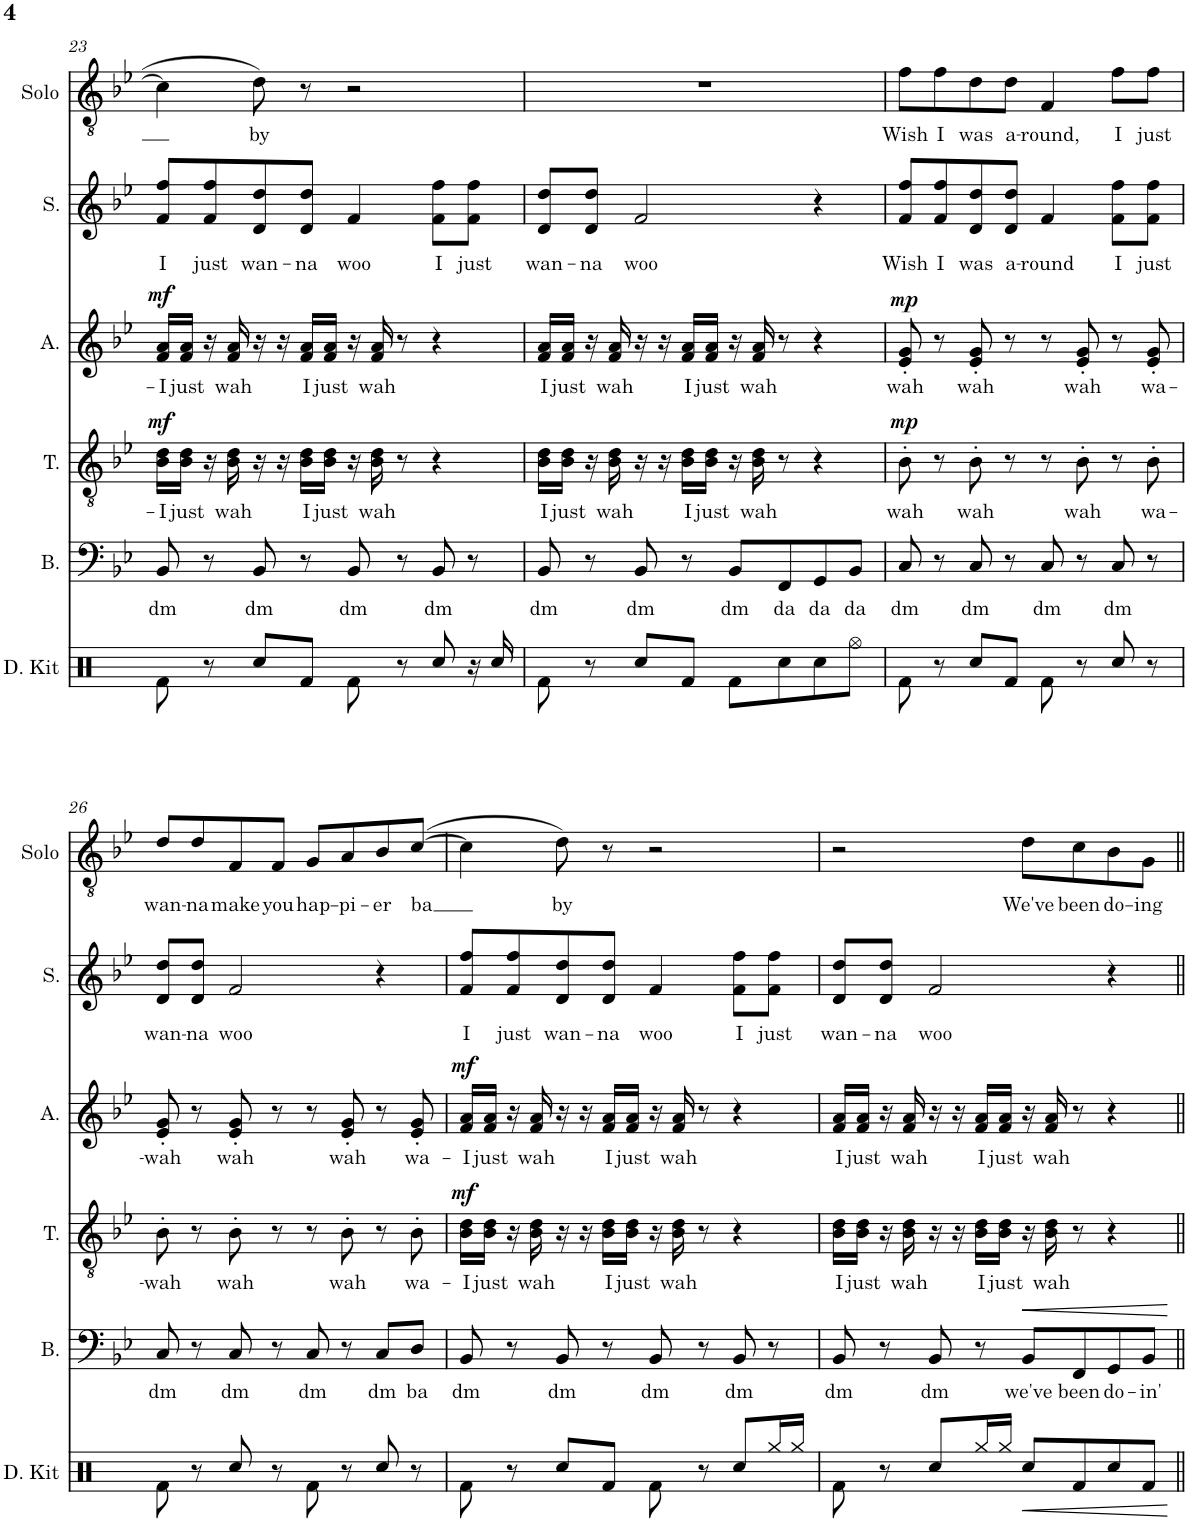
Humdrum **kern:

**kern	**dynam	**kern	**text	**dynam	**kern	**text	**dynam	**kern	**text	**dynam	**kern	**text	**kern	**text
*part6	*part6	*part5	*part5	*part5	*part4	*part4	*part4	*part3	*part3	*part3	*part2	*part2	*part1	*part1
*staff6	*staff6	*staff5	*staff5	*staff5	*staff4	*staff4	*staff4	*staff3	*staff3	*staff3	*staff2	*staff2	*staff1	*staff1
*I"Drum Kit	*	*I"Bass	*	*	*I"Tenor	*	*	*I"Alto	*	*	*I"Soprano	*	*I"Solo	*
*I'D. Kit	*	*I'B.	*	*	*I'T.	*	*	*I'A.	*	*	*I'S.	*	*I'Solo	*
!!LO:PB:g=z
*clefX	*	*clefF4	*	*	*clefGv2	*	*	*clefG2	*	*	*clefG2	*	*clefGv2	*
*k[]	*	*k[b-e-]	*	*	*k[b-e-]	*	*	*k[b-e-]	*	*	*k[b-e-]	*	*k[b-e-]	*
*M4/4	*	*M4/4	*	*	*M4/4	*	*	*M4/4	*	*	*M4/4	*	*M4/4	*
=23	=23	=23	=23	=23	=23	=23	=23	=23	=23	=23	=23	=23	=23	=23
!	!	!	!LO:LY:b	!	!	!LO:LY:b	!LO:DY:a	!	!LO:LY:b	!LO:DY:a	!	!LO:LY:b	!	!
8Rf\	.	8BB-/	dm	.	16B-\ 16d\LL	I	mf	16f/ 16a/LL	I	mf	8f/ 8ff/L	I	4c\]	.
!	!	!	!	!	!	!LO:LY:b	!	!	!LO:LY:b	!	!	!	!	!
.	.	.	.	.	16B-\ 16d\JJ	just	.	16f/ 16a/JJ	just	.	.	.	.	.
!	!	!	!	!	!	!	!	!	!	!	!	!LO:LY:b	!	!
8r	.	8r	.	.	16r	.	.	16r	.	.	8f/ 8ff/	just	.	.
!	!	!	!	!	!	!LO:LY:b	!	!	!LO:LY:b	!	!	!	!	!
.	.	.	.	.	16B-\ 16d\	wah	.	16f/ 16a/	wah	.	.	.	.	.
!	!	!	!LO:LY:b	!	!	!	!	!	!	!	!	!LO:LY:b	!	!LO:LY:b
8Rcc/L	.	8BB-/	dm	.	16r	.	.	16r	.	.	8d/ 8dd/	wan-	8d\	by
.	.	.	.	.	16r	.	.	16r	.	.	.	.	.	.
!	!	!	!	!	!	!LO:LY:b	!	!	!LO:LY:b	!	!	!LO:LY:b	!	!
8Rf/J	.	8r	.	.	16B-\ 16d\LL	I	.	16f/ 16a/LL	I	.	8d/ 8dd/J	-na	8r	.
!	!	!	!	!	!	!LO:LY:b	!	!	!LO:LY:b	!	!	!	!	!
.	.	.	.	.	16B-\ 16d\JJ	just	.	16f/ 16a/JJ	just	.	.	.	.	.
!	!	!	!LO:LY:b	!	!	!	!	!	!	!	!	!LO:LY:b	!	!
8Rf\	.	8BB-/	dm	.	16r	.	.	16r	.	.	4f/	woo	2r	.
!	!	!	!	!	!	!LO:LY:b	!	!	!LO:LY:b	!	!	!	!	!
.	.	.	.	.	16B-\ 16d\	wah	.	16f/ 16a/	wah	.	.	.	.	.
8r	.	8r	.	.	8r	.	.	8r	.	.	.	.	.	.
!	!	!	!LO:LY:b	!	!	!	!	!	!	!	!	!LO:LY:b	!	!
8Rcc/	.	8BB-/	dm	.	4r	.	.	4r	.	.	8f\ 8ff\L	I	.	.
!	!	!	!	!	!	!	!	!	!	!	!	!LO:LY:b	!	!
16r	.	8r	.	.	.	.	.	.	.	.	8f\ 8ff\J	just	.	.
16Rcc/	.	.	.	.	.	.	.	.	.	.	.	.	.	.
=24	=24	=24	=24	=24	=24	=24	=24	=24	=24	=24	=24	=24	=24	=24
!	!	!	!LO:LY:b	!	!	!LO:LY:b	!	!	!LO:LY:b	!	!	!LO:LY:b	!	!
8Rf\	.	8BB-/	dm	.	16B-\ 16d\LL	I	.	16f/ 16a/LL	I	.	8d/ 8dd/L	wan-	1r	.
!	!	!	!	!	!	!LO:LY:b	!	!	!LO:LY:b	!	!	!	!	!
.	.	.	.	.	16B-\ 16d\JJ	just	.	16f/ 16a/JJ	just	.	.	.	.	.
!	!	!	!	!	!	!	!	!	!	!	!	!LO:LY:b	!	!
8r	.	8r	.	.	16r	.	.	16r	.	.	8d/ 8dd/J	-na	.	.
!	!	!	!	!	!	!LO:LY:b	!	!	!LO:LY:b	!	!	!	!	!
.	.	.	.	.	16B-\ 16d\	wah	.	16f/ 16a/	wah	.	.	.	.	.
!	!	!	!LO:LY:b	!	!	!	!	!	!	!	!	!LO:LY:b	!	!
8Rcc/L	.	8BB-/	dm	.	16r	.	.	16r	.	.	2f/	woo	.	.
.	.	.	.	.	16r	.	.	16r	.	.	.	.	.	.
!	!	!	!	!	!	!LO:LY:b	!	!	!LO:LY:b	!	!	!	!	!
8Rf/J	.	8r	.	.	16B-\ 16d\LL	I	.	16f/ 16a/LL	I	.	.	.	.	.
!	!	!	!	!	!	!LO:LY:b	!	!	!LO:LY:b	!	!	!	!	!
.	.	.	.	.	16B-\ 16d\JJ	just	.	16f/ 16a/JJ	just	.	.	.	.	.
!	!	!	!LO:LY:b	!	!	!	!	!	!	!	!	!	!	!
8Rf\L	.	8BB-/L	dm	.	16r	.	.	16r	.	.	.	.	.	.
!	!	!	!	!	!	!LO:LY:b	!	!	!LO:LY:b	!	!	!	!	!
.	.	.	.	.	16B-\ 16d\	wah	.	16f/ 16a/	wah	.	.	.	.	.
!	!	!	!LO:LY:b	!	!	!	!	!	!	!	!	!	!	!
8Rcc\	.	8FF/	da	.	8r	.	.	8r	.	.	.	.	.	.
!	!	!	!LO:LY:b	!	!	!	!	!	!	!	!	!	!	!
8Rcc\	.	8GG/	da	.	4r	.	.	4r	.	.	4r	.	.	.
!	!	!	!LO:LY:b	!	!	!	!	!	!	!	!	!	!	!
8Rgg\J	.	8BB-/J	da	.	.	.	.	.	.	.	.	.	.	.
=25	=25	=25	=25	=25	=25	=25	=25	=25	=25	=25	=25	=25	=25	=25
!	!	!	!LO:LY:b	!	!	!LO:LY:b	!LO:DY:a	!	!LO:LY:b	!LO:DY:a	!	!LO:LY:b	!	!LO:LY:b
8Rf\	.	8C/	dm	.	8B-'\	-wah	mp	8e-/' 8g/'	-wah	mp	8f/ 8ff/L	Wish	8f\L	Wish
!	!	!	!	!	!	!	!	!	!	!	!	!LO:LY:b	!	!LO:LY:b
8r	.	8r	.	.	8r	.	.	8r	.	.	8f/ 8ff/	I	8f\	I
!	!	!	!LO:LY:b	!	!	!LO:LY:b	!	!	!LO:LY:b	!	!	!LO:LY:b	!	!LO:LY:b
8Rcc/L	.	8C/	dm	.	8B-'\	wah	.	8e-/' 8g/'	wah	.	8d/ 8dd/	was	8d\	was
!	!	!	!	!	!	!	!	!	!	!	!	!LO:LY:b	!	!LO:LY:b
8Rf/J	.	8r	.	.	8r	.	.	8r	.	.	8d/ 8dd/J	a-	8d\J	a-
!	!	!	!LO:LY:b	!	!	!	!	!	!	!	!	!LO:LY:b	!	!LO:LY:b
8Rf\	.	8C/	dm	.	8r	.	.	8r	.	.	4f/	-round	4F/	-round,
!	!	!	!	!	!	!LO:LY:b	!	!	!LO:LY:b	!	!	!	!	!
8r	.	8r	.	.	8B-'\	wah	.	8e-/' 8g/'	wah	.	.	.	.	.
!	!	!	!LO:LY:b	!	!	!	!	!	!	!	!	!LO:LY:b	!	!LO:LY:b
8Rcc/	.	8C/	dm	.	8r	.	.	8r	.	.	8f\ 8ff\L	I	8f\L	I
!	!	!	!	!	!	!LO:LY:b	!	!	!LO:LY:b	!	!	!LO:LY:b	!	!LO:LY:b
8r	.	8r	.	.	8B-'\	wa-	.	8e-/' 8g/'	wa-	.	8f\ 8ff\J	just	8f\J	just
!!LO:LB:g=z
=26	=26	=26	=26	=26	=26	=26	=26	=26	=26	=26	=26	=26	=26	=26
!	!	!	!LO:LY:b	!	!	!LO:LY:b	!	!	!LO:LY:b	!	!	!LO:LY:b	!	!LO:LY:b
8Rf\	.	8C/	dm	.	8B-'\	-wah	.	8e-/' 8g/'	-wah	.	8d/ 8dd/L	wan-	8d/L	wan-
!	!	!	!	!	!	!	!	!	!	!	!	!LO:LY:b	!	!LO:LY:b
8r	.	8r	.	.	8r	.	.	8r	.	.	8d/ 8dd/J	-na	8d/	-na
!	!	!	!LO:LY:b	!	!	!LO:LY:b	!	!	!LO:LY:b	!	!	!LO:LY:b	!	!LO:LY:b
8Rcc/	.	8C/	dm	.	8B-'\	wah	.	8e-/' 8g/'	wah	.	2f/	woo	8F/	make
!	!	!	!	!	!	!	!	!	!	!	!	!	!	!LO:LY:b
8r	.	8r	.	.	8r	.	.	8r	.	.	.	.	8F/J	you
!	!	!	!LO:LY:b	!	!	!	!	!	!	!	!	!	!	!LO:LY:b
8Rf\	.	8C/	dm	.	8r	.	.	8r	.	.	.	.	8G/L	hap-
!	!	!	!	!	!	!LO:LY:b	!	!	!LO:LY:b	!	!	!	!	!LO:LY:b
8r	.	8r	.	.	8B-'\	wah	.	8e-/' 8g/'	wah	.	.	.	8A/	-pi-
!	!	!	!LO:LY:b	!	!	!	!	!	!	!	!	!	!	!LO:LY:b
8Rcc/	.	8C/L	dm	.	8r	.	.	8r	.	.	4r	.	8B-/	-er
!	!	!	!LO:LY:b	!	!	!LO:LY:b	!	!	!LO:LY:b	!	!	!	!	!LO:LY:b
8r	.	8D/J	ba	.	8B-'\	wa-	.	8e-/' 8g/'	wa-	.	.	.	([8c/J	ba
=27	=27	=27	=27	=27	=27	=27	=27	=27	=27	=27	=27	=27	=27	=27
!	!	!	!LO:LY:b	!	!	!LO:LY:b	!LO:DY:a	!	!LO:LY:b	!LO:DY:a	!	!LO:LY:b	!	!
8Rf\	.	8BB-/	dm	.	16B-\ 16d\LL	I	mf	16f/ 16a/LL	I	mf	8f/ 8ff/L	I	4c\]	.
!	!	!	!	!	!	!LO:LY:b	!	!	!LO:LY:b	!	!	!	!	!
.	.	.	.	.	16B-\ 16d\JJ	just	.	16f/ 16a/JJ	just	.	.	.	.	.
!	!	!	!	!	!	!	!	!	!	!	!	!LO:LY:b	!	!
8r	.	8r	.	.	16r	.	.	16r	.	.	8f/ 8ff/	just	.	.
!	!	!	!	!	!	!LO:LY:b	!	!	!LO:LY:b	!	!	!	!	!
.	.	.	.	.	16B-\ 16d\	wah	.	16f/ 16a/	wah	.	.	.	.	.
!	!	!	!LO:LY:b	!	!	!	!	!	!	!	!	!LO:LY:b	!	!LO:LY:b
8Rcc/L	.	8BB-/	dm	.	16r	.	.	16r	.	.	8d/ 8dd/	wan-	8d\)	by
.	.	.	.	.	16r	.	.	16r	.	.	.	.	.	.
!	!	!	!	!	!	!LO:LY:b	!	!	!LO:LY:b	!	!	!LO:LY:b	!	!
8Rf/J	.	8r	.	.	16B-\ 16d\LL	I	.	16f/ 16a/LL	I	.	8d/ 8dd/J	-na	8r	.
!	!	!	!	!	!	!LO:LY:b	!	!	!LO:LY:b	!	!	!	!	!
.	.	.	.	.	16B-\ 16d\JJ	just	.	16f/ 16a/JJ	just	.	.	.	.	.
!	!	!	!LO:LY:b	!	!	!	!	!	!	!	!	!LO:LY:b	!	!
8Rf\	.	8BB-/	dm	.	16r	.	.	16r	.	.	4f/	woo	2r	.
!	!	!	!	!	!	!LO:LY:b	!	!	!LO:LY:b	!	!	!	!	!
.	.	.	.	.	16B-\ 16d\	wah	.	16f/ 16a/	wah	.	.	.	.	.
8r	.	8r	.	.	8r	.	.	8r	.	.	.	.	.	.
!	!	!	!LO:LY:b	!	!	!	!	!	!	!	!	!LO:LY:b	!	!
8Rcc/L	.	8BB-/	dm	.	4r	.	.	4r	.	.	8f\ 8ff\L	I	.	.
!	!	!	!	!	!	!	!	!	!	!	!	!LO:LY:b	!	!
16Rgg/L	.	8r	.	.	.	.	.	.	.	.	8f\ 8ff\J	just	.	.
16Rgg/JJ	.	.	.	.	.	.	.	.	.	.	.	.	.	.
=28	=28	=28	=28	=28	=28	=28	=28	=28	=28	=28	=28	=28	=28	=28
!	!	!	!LO:LY:b	!	!	!LO:LY:b	!	!	!LO:LY:b	!	!	!LO:LY:b	!	!
8Rf\	.	8BB-/	dm	.	16B-\ 16d\LL	I	.	16f/ 16a/LL	I	.	8d/ 8dd/L	wan-	2r	.
!	!	!	!	!	!	!LO:LY:b	!	!	!LO:LY:b	!	!	!	!	!
.	.	.	.	.	16B-\ 16d\JJ	just	.	16f/ 16a/JJ	just	.	.	.	.	.
!	!	!	!	!	!	!	!	!	!	!	!	!LO:LY:b	!	!
8r	.	8r	.	.	16r	.	.	16r	.	.	8d/ 8dd/J	-na	.	.
!	!	!	!	!	!	!LO:LY:b	!	!	!LO:LY:b	!	!	!	!	!
.	.	.	.	.	16B-\ 16d\	wah	.	16f/ 16a/	wah	.	.	.	.	.
!	!	!	!LO:LY:b	!	!	!	!	!	!	!	!	!LO:LY:b	!	!
8Rcc/L	.	8BB-/	dm	.	16r	.	.	16r	.	.	2f/	woo	.	.
.	.	.	.	.	16r	.	.	16r	.	.	.	.	.	.
!	!	!	!	!	!	!LO:LY:b	!	!	!LO:LY:b	!	!	!	!	!
16Rgg/L	.	8r	.	.	16B-\ 16d\LL	I	.	16f/ 16a/LL	I	.	.	.	.	.
!	!	!	!	!	!	!LO:LY:b	!	!	!LO:LY:b	!	!	!	!	!
16Rgg/JJ	.	.	.	.	16B-\ 16d\JJ	just	.	16f/ 16a/JJ	just	.	.	.	.	.
!	!LO:HP:b	!	!LO:LY:b	!LO:HP:b	!	!	!	!	!	!	!	!	!	!LO:LY:b
8Rcc/L	<	8BB-/L	we've	<	16r	.	.	16r	.	.	.	.	8d\L	We've
!	!	!	!	!	!	!LO:LY:b	!	!	!LO:LY:b	!	!	!	!	!
.	.	.	.	.	16B-\ 16d\	wah	.	16f/ 16a/	wah	.	.	.	.	.
!	!	!	!LO:LY:b	!	!	!	!	!	!	!	!	!	!	!LO:LY:b
8Rf/	.	8FF/	been	.	8r	.	.	8r	.	.	.	.	8c\	been
!	!	!	!LO:LY:b	!	!	!	!	!	!	!	!	!	!	!LO:LY:b
8Rcc/	.	8GG/	do-	.	4r	.	.	4r	.	.	4r	.	8B-\	do-
!	!	!	!LO:LY:b	!	!	!	!	!	!	!	!	!	!	!LO:LY:b
8Rf/J	.	8BB-/J	-in'	.	.	.	.	.	.	.	.	.	8G\J	-ing
.	[	.	.	[	.	.	.	.	.	.	.	.	.	.
=||	=||	=||	=||	=||	=||	=||	=||	=||	=||	=||	=||	=||	=||	=||
*-	*-	*-	*-	*-	*-	*-	*-	*-	*-	*-	*-	*-	*-	*-
